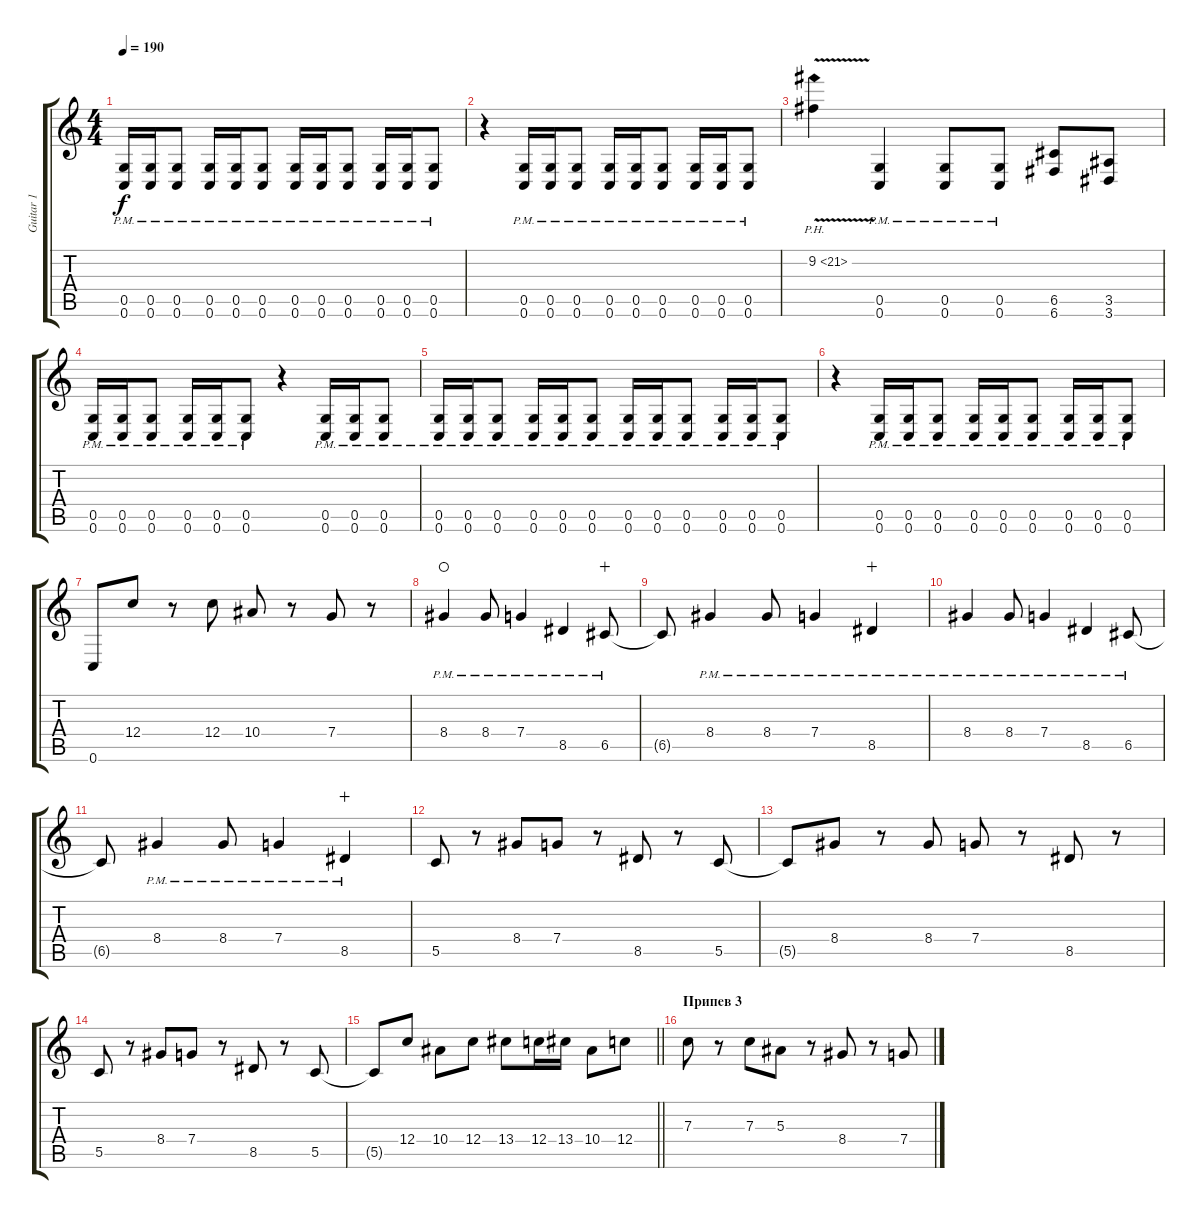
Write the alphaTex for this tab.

\track ("Guitar 1" "Guitar 1") {instrument distortionguitar}
\staff {score tabs}
\tuning (D4 A3 F3 C3 G2 C2) {hide}
\ts (4 4)
\tempo 190
\clef g2
\ks c
(0.5{pm} 0.6{pm}).16{dy f} (0.5{pm} 0.6{pm}).16 (0.5{pm} 0.6{pm}).8 (0.5{pm} 0.6{pm}).16 (0.5{pm} 0.6{pm}).16 (0.5{pm} 0.6{pm}).8 (0.5{pm} 0.6{pm}).16 (0.5{pm} 0.6{pm}).16 (0.5{pm} 0.6{pm}).8 (0.5{pm} 0.6{pm}).16 (0.5{pm} 0.6{pm}).16 (0.5{pm} 0.6{pm}).8 |
r.4 (0.5{pm} 0.6{pm}).16 (0.5{pm} 0.6{pm}).16 (0.5{pm} 0.6{pm}).8 (0.5{pm} 0.6{pm}).16 (0.5{pm} 0.6{pm}).16 (0.5{pm} 0.6{pm}).8 (0.5{pm} 0.6{pm}).16 (0.5{pm} 0.6{pm}).16 (0.5{pm} 0.6{pm}).8 |
9.2{ph 12 v}.4 (0.5{pm} 0.6{pm}).4 (0.5{pm} 0.6{pm}).8 (0.5{pm} 0.6{pm}).8 (6.5 6.6).8 (3.5 3.6).8 |
(0.5{pm} 0.6{pm}).16 (0.5{pm} 0.6{pm}).16 (0.5{pm} 0.6{pm}).8 (0.5{pm} 0.6{pm}).16 (0.5{pm} 0.6{pm}).16 (0.5{pm} 0.6{pm}).8 r.4 (0.5{pm} 0.6{pm}).16 (0.5{pm} 0.6{pm}).16 (0.5{pm} 0.6{pm}).8 |
(0.5{pm} 0.6{pm}).16 (0.5{pm} 0.6{pm}).16 (0.5{pm} 0.6{pm}).8 (0.5{pm} 0.6{pm}).16 (0.5{pm} 0.6{pm}).16 (0.5{pm} 0.6{pm}).8 (0.5{pm} 0.6{pm}).16 (0.5{pm} 0.6{pm}).16 (0.5{pm} 0.6{pm}).8 (0.5{pm} 0.6{pm}).16 (0.5{pm} 0.6{pm}).16 (0.5{pm} 0.6{pm}).8 |
r.4 (0.5{pm} 0.6{pm}).16 (0.5{pm} 0.6{pm}).16 (0.5{pm} 0.6{pm}).8 (0.5{pm} 0.6{pm}).16 (0.5{pm} 0.6{pm}).16 (0.5{pm} 0.6{pm}).8 (0.5{pm} 0.6{pm}).16 (0.5{pm} 0.6{pm}).16 (0.5{pm} 0.6{pm}).8 |
0.6.8 12.4.8 r.8 12.4.8 10.4.8 r.8 7.4.8 r.8 |
8.4{pm}.4{volume 13 balance 0 instrument distortionguitar waho} 8.4{pm}.8 7.4{pm}.4 8.5{pm}.4 6.5{pm}.8{wahc} |
6.5{t}.8 8.4{pm}.4 8.4{pm}.8 7.4{pm}.4 8.5{pm}.4{wahc} |
8.4{pm}.4{balance 16} 8.4{pm}.8 7.4{pm}.4 8.5{pm}.4 6.5{pm}.8 |
6.5{t}.8 8.4{pm}.4 8.4{pm}.8 7.4{pm}.4 8.5{pm}.4{wahc} |
5.5.8 r.8 8.4.8 7.4.8 r.8 8.5.8 r.8 5.5.8 |
5.5{t}.8 8.4.8 r.8 8.4.8 7.4.8 r.8 8.5.8 r.8 |
5.5.8 r.8 8.4.8 7.4.8 r.8 8.5.8 r.8 5.5.8 |
\barLineRight lightlight
5.5{t}.8 12.4.8 10.4.8 12.4.8 13.4.8 12.4.16 13.4.16 10.4.8 12.4.8 |
\section ("" "Припев 3")
7.3.8 r.8 7.3.8 5.3.8 r.8 8.4.8 r.8 7.4.8
